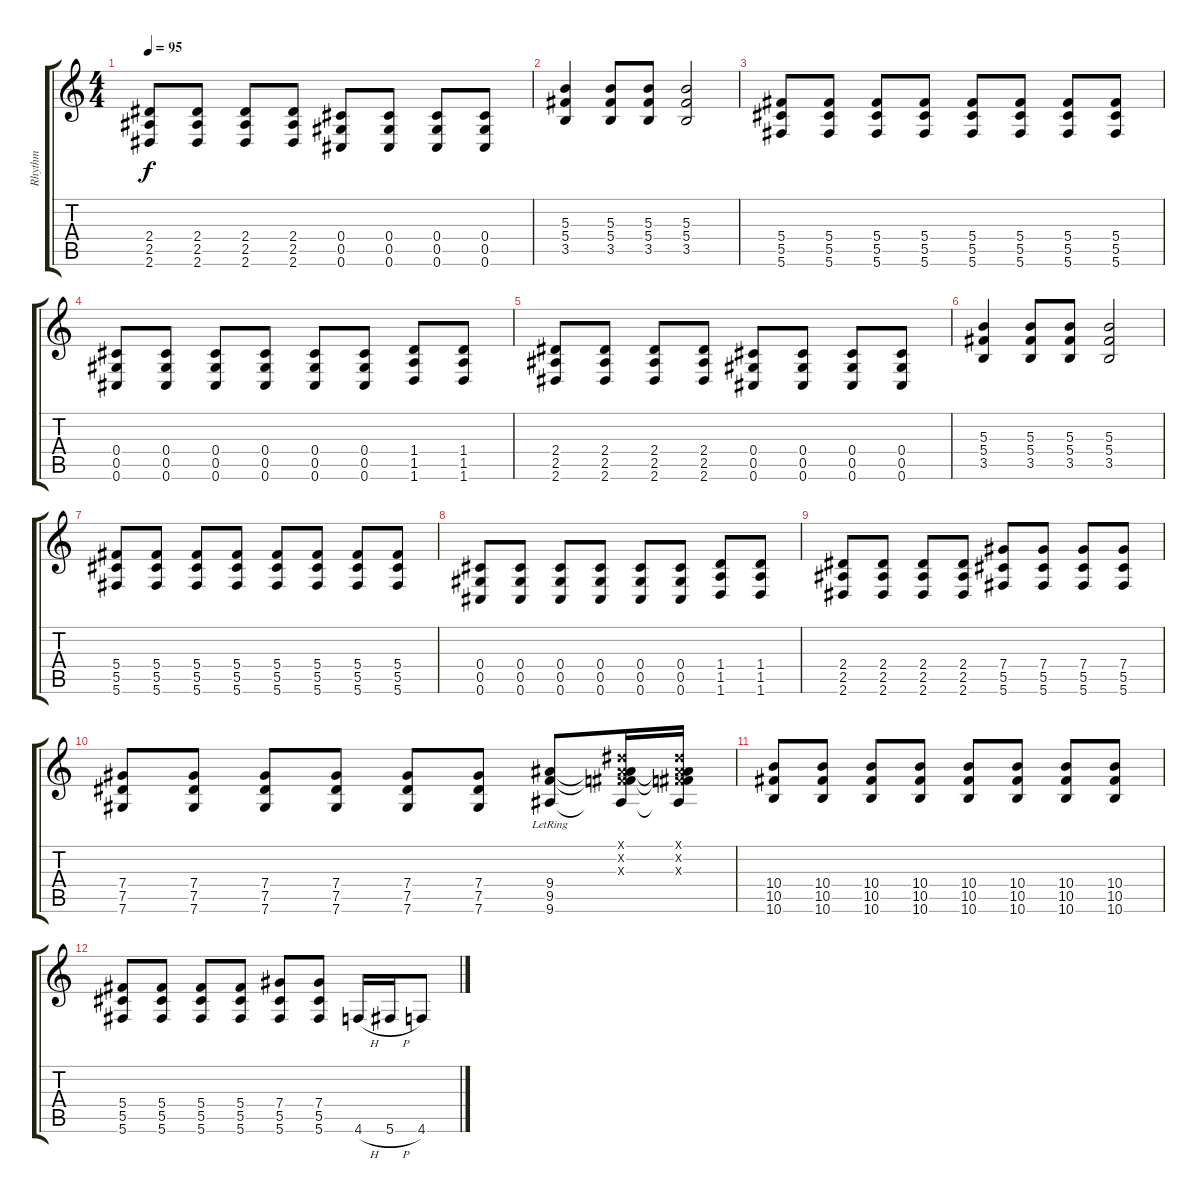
\track ("Rhythm" "Rhythm") {instrument distortionguitar}
\staff {score tabs}
\tuning (Eb4 Bb3 Gb3 Db3 Ab2 Db2) {hide}
\ts (4 4)
\tempo 95
\clef g2
\ks c
(2.4 2.5 2.6).8{dy f} (2.4 2.5 2.6).8 (2.4 2.5 2.6).8 (2.4 2.5 2.6).8 (0.4 0.5 0.6).8 (0.4 0.5 0.6).8 (0.4 0.5 0.6).8 (0.4 0.5 0.6).8 |
(5.3 5.4 3.5).4 (5.3 5.4 3.5).8 (5.3 5.4 3.5).8 (5.3 5.4 3.5).2 |
(5.4 5.5 5.6).8 (5.4 5.5 5.6).8 (5.4 5.5 5.6).8 (5.4 5.5 5.6).8 (5.4 5.5 5.6).8 (5.4 5.5 5.6).8 (5.4 5.5 5.6).8 (5.4 5.5 5.6).8 |
(0.4 0.5 0.6).8 (0.4 0.5 0.6).8 (0.4 0.5 0.6).8 (0.4 0.5 0.6).8 (0.4 0.5 0.6).8 (0.4 0.5 0.6).8 (1.4 1.5 1.6).8 (1.4 1.5 1.6).8 |
(2.4 2.5 2.6).8 (2.4 2.5 2.6).8 (2.4 2.5 2.6).8 (2.4 2.5 2.6).8 (0.4 0.5 0.6).8 (0.4 0.5 0.6).8 (0.4 0.5 0.6).8 (0.4 0.5 0.6).8 |
(5.3 5.4 3.5).4 (5.3 5.4 3.5).8 (5.3 5.4 3.5).8 (5.3 5.4 3.5).2 |
(5.4 5.5 5.6).8 (5.4 5.5 5.6).8 (5.4 5.5 5.6).8 (5.4 5.5 5.6).8 (5.4 5.5 5.6).8 (5.4 5.5 5.6).8 (5.4 5.5 5.6).8 (5.4 5.5 5.6).8 |
(0.4 0.5 0.6).8 (0.4 0.5 0.6).8 (0.4 0.5 0.6).8 (0.4 0.5 0.6).8 (0.4 0.5 0.6).8 (0.4 0.5 0.6).8 (1.4 1.5 1.6).8 (1.4 1.5 1.6).8 |
(2.4 2.5 2.6).8{balance 8} (2.4 2.5 2.6).8 (2.4 2.5 2.6).8 (2.4 2.5 2.6).8 (7.4 5.5 5.6).8 (7.4 5.5 5.6).8 (7.4 5.5 5.6).8 (7.4 5.5 5.6).8 |
(7.4 7.5 7.6).8 (7.4 7.5 7.6).8 (7.4 7.5 7.6).8 (7.4 7.5 7.6).8 (7.4 7.5 7.6).8 (7.4 7.5 7.6).8 (9.4{lr} 9.5{lr} 9.6{lr}).8 (0.1{x} 0.2{x} 0.3{x} 9.4{t} 9.5{t} 9.6{t}).16 (0.1{x} 0.2{x} 0.3{x} 9.4{t} 9.5{t} 9.6{t}).16 |
(10.4 10.5 10.6).8 (10.4 10.5 10.6).8 (10.4 10.5 10.6).8 (10.4 10.5 10.6).8 (10.4 10.5 10.6).8 (10.4 10.5 10.6).8 (10.4 10.5 10.6).8 (10.4 10.5 10.6).8 |
(5.4 5.5 5.6).8 (5.4 5.5 5.6).8 (5.4 5.5 5.6).8 (5.4 5.5 5.6).8 (7.4 5.5 5.6).8 (7.4 5.5 5.6).8 4.6{h}.16 5.6{h}.16 4.6.8
